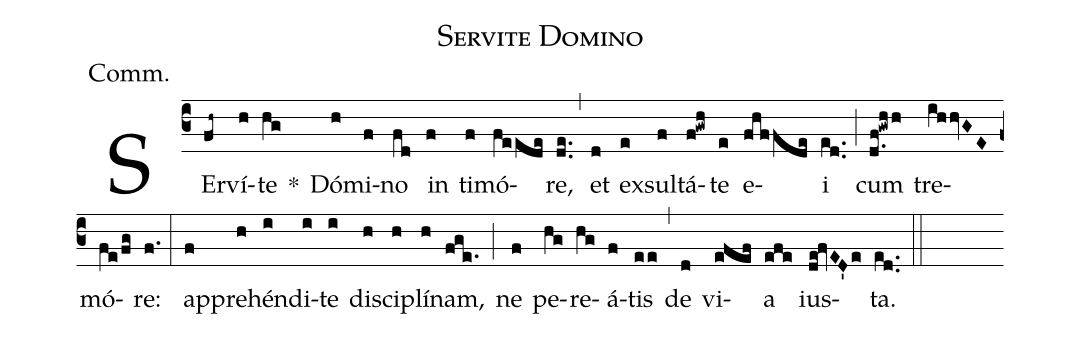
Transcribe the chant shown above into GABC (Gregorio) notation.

name:Servite Domino;
annotation:Comm.;
mode:5;
office-part:Communion;
%%
(c3) SEr(fh~)ví(h)te(hg) *() Dó(h)mi(f)no(fd) in(f) ti(f)mó(feede)re,(de..) (,) et(d) ex(e)sul(f)tá(f!gwh)te(e) e(fhffde)i(ed..) (;) cum(d.f!gwhh) tre(ihhvGE)mó(fe/fg)re:(f.) (:) ap(f)pre(h)hén(i)di(i)te(i) di(h)sci(h)plí(h)nam,(fge.) (;) ne(f) pe(hg)re(hg)á(f)tis(ee) (,) de(d) vi(efef)a(efe) ius(de!fvED'e)ta.(ed..) (::)
